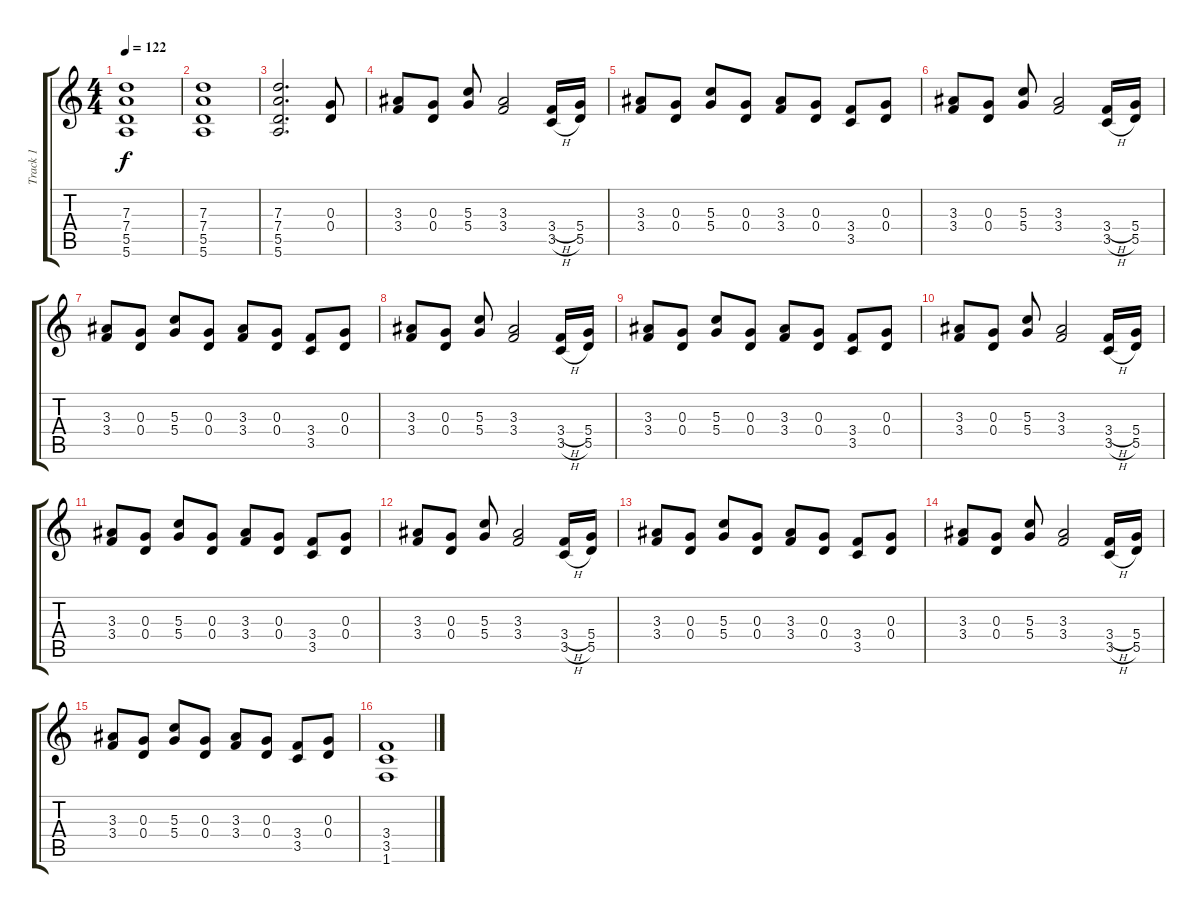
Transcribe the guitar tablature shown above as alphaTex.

\track ("Track 1" "Track 1") {instrument distortionguitar}
\staff {score tabs}
\tuning (E4 B3 G3 D3 A2 E2) {hide}
\ts (4 4)
\tempo 122
\clef g2
\ks c
(7.3 7.4 5.5 5.6).1{dy f} |
(7.3 7.4 5.5 5.6).1 |
(7.3 7.4 5.5 5.6).2{d} (0.3 0.4).8 |
(3.3 3.4).8 (0.3 0.4).8 (5.3 5.4).8 (3.3 3.4).2 (3.4{h} 3.5{h}).16 (5.4 5.5).16 |
(3.3 3.4).8 (0.3 0.4).8 (5.3 5.4).8 (0.3 0.4).8 (3.3 3.4).8 (0.3 0.4).8 (3.4 3.5).8 (0.3 0.4).8 |
(3.3 3.4).8 (0.3 0.4).8 (5.3 5.4).8 (3.3 3.4).2 (3.4{h} 3.5{h}).16 (5.4 5.5).16 |
(3.3 3.4).8 (0.3 0.4).8 (5.3 5.4).8 (0.3 0.4).8 (3.3 3.4).8 (0.3 0.4).8 (3.4 3.5).8 (0.3 0.4).8 |
(3.3 3.4).8 (0.3 0.4).8 (5.3 5.4).8 (3.3 3.4).2 (3.4{h} 3.5{h}).16 (5.4 5.5).16 |
(3.3 3.4).8 (0.3 0.4).8 (5.3 5.4).8 (0.3 0.4).8 (3.3 3.4).8 (0.3 0.4).8 (3.4 3.5).8 (0.3 0.4).8 |
(3.3 3.4).8 (0.3 0.4).8 (5.3 5.4).8 (3.3 3.4).2 (3.4{h} 3.5{h}).16 (5.4 5.5).16 |
(3.3 3.4).8 (0.3 0.4).8 (5.3 5.4).8 (0.3 0.4).8 (3.3 3.4).8 (0.3 0.4).8 (3.4 3.5).8 (0.3 0.4).8 |
(3.3 3.4).8 (0.3 0.4).8 (5.3 5.4).8 (3.3 3.4).2 (3.4{h} 3.5{h}).16 (5.4 5.5).16 |
(3.3 3.4).8 (0.3 0.4).8 (5.3 5.4).8 (0.3 0.4).8 (3.3 3.4).8 (0.3 0.4).8 (3.4 3.5).8 (0.3 0.4).8 |
(3.3 3.4).8 (0.3 0.4).8 (5.3 5.4).8 (3.3 3.4).2 (3.4{h} 3.5{h}).16 (5.4 5.5).16 |
(3.3 3.4).8 (0.3 0.4).8 (5.3 5.4).8 (0.3 0.4).8 (3.3 3.4).8 (0.3 0.4).8 (3.4 3.5).8 (0.3 0.4).8 |
(3.4 3.5 1.6).1
